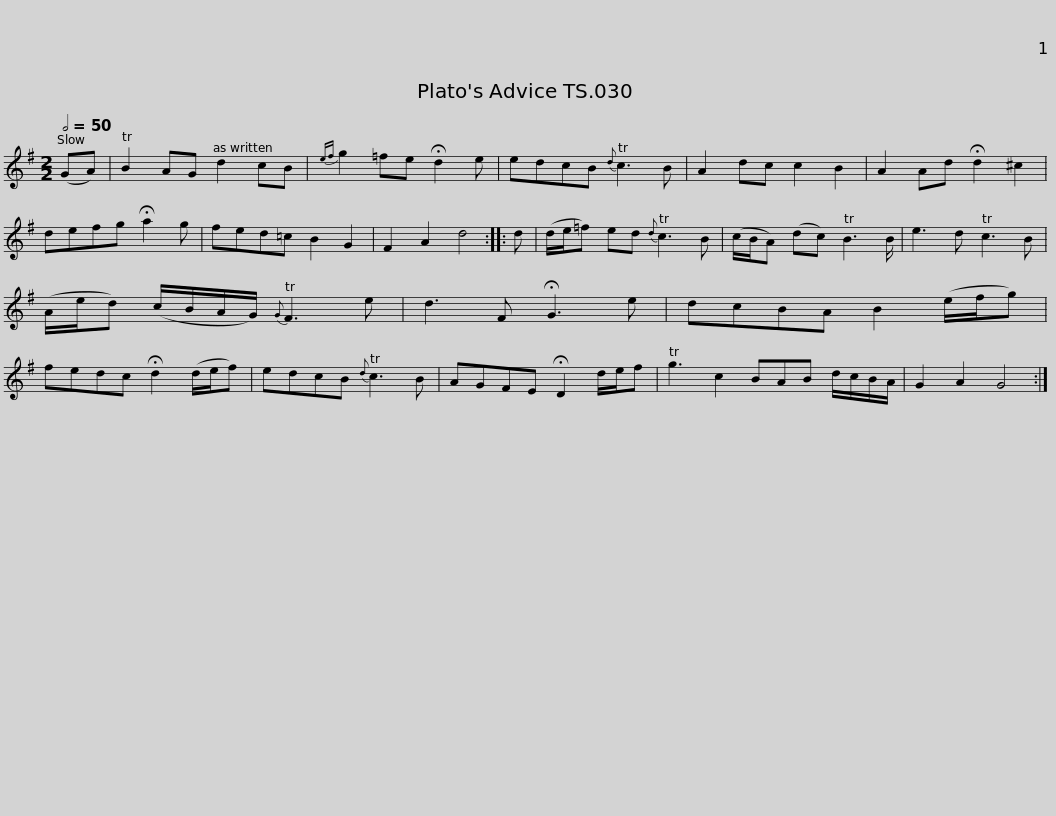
X:1
L:1/8
Q:1/2=50
M:2/2
I:linebreak $
K:G
V:1 treble
V:1
 (GA) | B2 AG d2 cB |{ef} g2 =fe !fermata!d2 e | edcB{d} c3 B | A2 dc c2 B2 | %5
 A2 Ad !fermata!d2 ^c2 | defg !fermata!a2 g |$ fed=c B2 G2 | F2 A2 d4 :: d | %10
 (d/e/=f) ed{d} c3 B | (c/B/A) (dc) B3 B/ | e3 d c3 B | (A/e/d) (c/B/A/G/){G} F3 e |$ d3 F !fermata!G3 e | %15
 dcBA B2 (e/f/g) | fedc !fermata!d2 (d/e/f) | edcB{d} c3 B | AGFE !fermata!D2 d/e/f |$ g3 c2 BAB d/c/B/A/ | %20
 G2 A2 G4 :| %21
